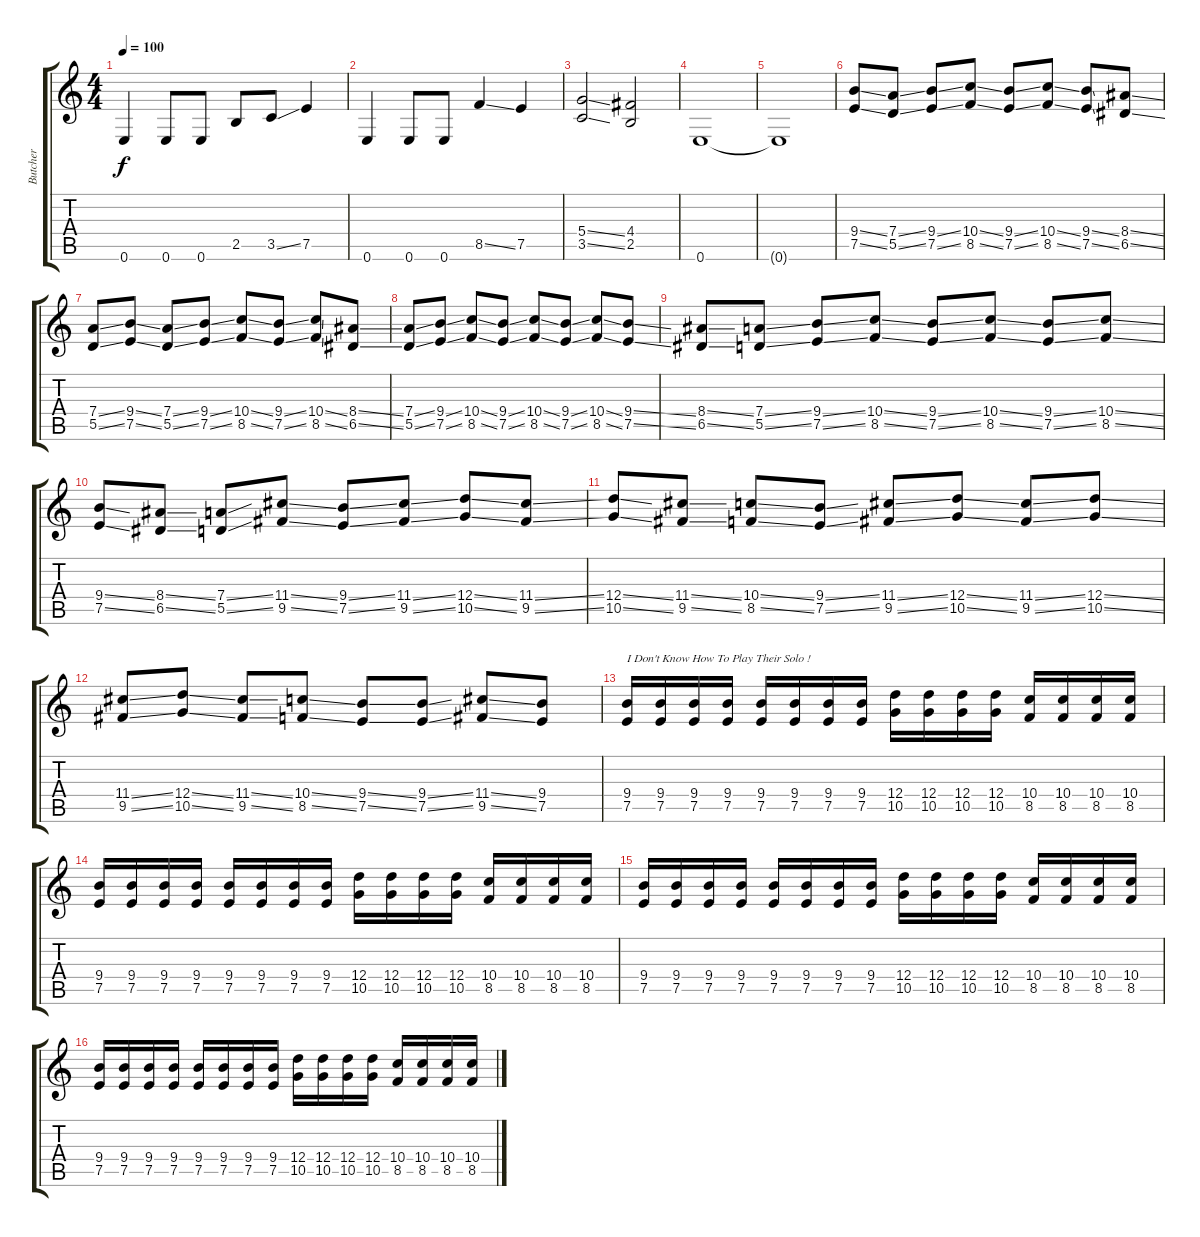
\track ("Butcher " "Butcher ") {instrument distortionguitar}
\staff {score tabs}
\tuning (E4 B3 G3 D3 A2 E2) {hide}
\ts (4 4)
\tempo 100
\clef g2
\ks c
0.6.4{dy f} 0.6.8 0.6.8 2.5.8 3.5{ss}.8 7.5.4 |
0.6.4 0.6.8 0.6.8 8.5{ss}.4 7.5.4 |
(5.4{ss} 3.5{ss}).2 (4.4 2.5).2 |
0.6.1 |
0.6{t}.1 |
(9.4{ss} 7.5{ss}).8 (7.4{ss} 5.5{ss}).8 (9.4{ss} 7.5{ss}).8 (10.4{ss} 8.5{ss}).8 (9.4{ss} 7.5{ss}).8 (10.4{ss} 8.5{ss}).8 (9.4{ss} 7.5{ss}).8 (8.4{ss} 6.5{ss}).8 |
(7.4{ss} 5.5{ss}).8 (9.4{ss} 7.5{ss}).8 (7.4{ss} 5.5{ss}).8 (9.4{ss} 7.5{ss}).8 (10.4{ss} 8.5{ss}).8 (9.4{ss} 7.5{ss}).8 (10.4{ss} 8.5{ss}).8 (8.4{ss} 6.5{ss}).8 |
(7.4{ss} 5.5{ss}).8 (9.4{ss} 7.5{ss}).8 (10.4{ss} 8.5{ss}).8 (9.4{ss} 7.5{ss}).8 (10.4{ss} 8.5{ss}).8 (9.4{ss} 7.5{ss}).8 (10.4{ss} 8.5{ss}).8 (9.4{ss} 7.5{ss}).8 |
(8.4{ss} 6.5{ss}).8 (7.4{ss} 5.5{ss}).8 (9.4{ss} 7.5{ss}).8 (10.4{ss} 8.5{ss}).8 (9.4{ss} 7.5{ss}).8 (10.4{ss} 8.5{ss}).8 (9.4{ss} 7.5{ss}).8 (10.4{ss} 8.5{ss}).8 |
(9.4{ss} 7.5{ss}).8 (8.4{ss} 6.5{ss}).8 (7.4{ss} 5.5{ss}).8 (11.4{ss} 9.5{ss}).8 (9.4{ss} 7.5{ss}).8 (11.4{ss} 9.5{ss}).8 (12.4{ss} 10.5{ss}).8 (11.4{ss} 9.5{ss}).8 |
(12.4{ss} 10.5{ss}).8 (11.4{ss} 9.5{ss}).8 (10.4{ss} 8.5{ss}).8 (9.4{ss} 7.5{ss}).8 (11.4{ss} 9.5{ss}).8 (12.4{ss} 10.5{ss}).8 (11.4{ss} 9.5{ss}).8 (12.4{ss} 10.5{ss}).8 |
(11.4{ss} 9.5{ss}).8 (12.4{ss} 10.5{ss}).8 (11.4{ss} 9.5{ss}).8 (10.4{ss} 8.5{ss}).8 (9.4{ss} 7.5{ss}).8 (9.4{ss} 7.5{ss}).8 (11.4{ss} 9.5{ss}).8 (9.4 7.5).8 |
(9.4 7.5).16{txt "I Don't Know How To Play Their Solo !"} (9.4 7.5).16 (9.4 7.5).16 (9.4 7.5).16 (9.4 7.5).16 (9.4 7.5).16 (9.4 7.5).16 (9.4 7.5).16 (12.4 10.5).16 (12.4 10.5).16 (12.4 10.5).16 (12.4 10.5).16 (10.4 8.5).16 (10.4 8.5).16 (10.4 8.5).16 (10.4 8.5).16 |
(9.4 7.5).16 (9.4 7.5).16 (9.4 7.5).16 (9.4 7.5).16 (9.4 7.5).16 (9.4 7.5).16 (9.4 7.5).16 (9.4 7.5).16 (12.4 10.5).16 (12.4 10.5).16 (12.4 10.5).16 (12.4 10.5).16 (10.4 8.5).16 (10.4 8.5).16 (10.4 8.5).16 (10.4 8.5).16 |
(9.4 7.5).16 (9.4 7.5).16 (9.4 7.5).16 (9.4 7.5).16 (9.4 7.5).16 (9.4 7.5).16 (9.4 7.5).16 (9.4 7.5).16 (12.4 10.5).16 (12.4 10.5).16 (12.4 10.5).16 (12.4 10.5).16 (10.4 8.5).16 (10.4 8.5).16 (10.4 8.5).16 (10.4 8.5).16 |
(9.4 7.5).16 (9.4 7.5).16 (9.4 7.5).16 (9.4 7.5).16 (9.4 7.5).16 (9.4 7.5).16 (9.4 7.5).16 (9.4 7.5).16 (12.4 10.5).16 (12.4 10.5).16 (12.4 10.5).16 (12.4 10.5).16 (10.4 8.5).16 (10.4 8.5).16 (10.4 8.5).16 (10.4 8.5).16
